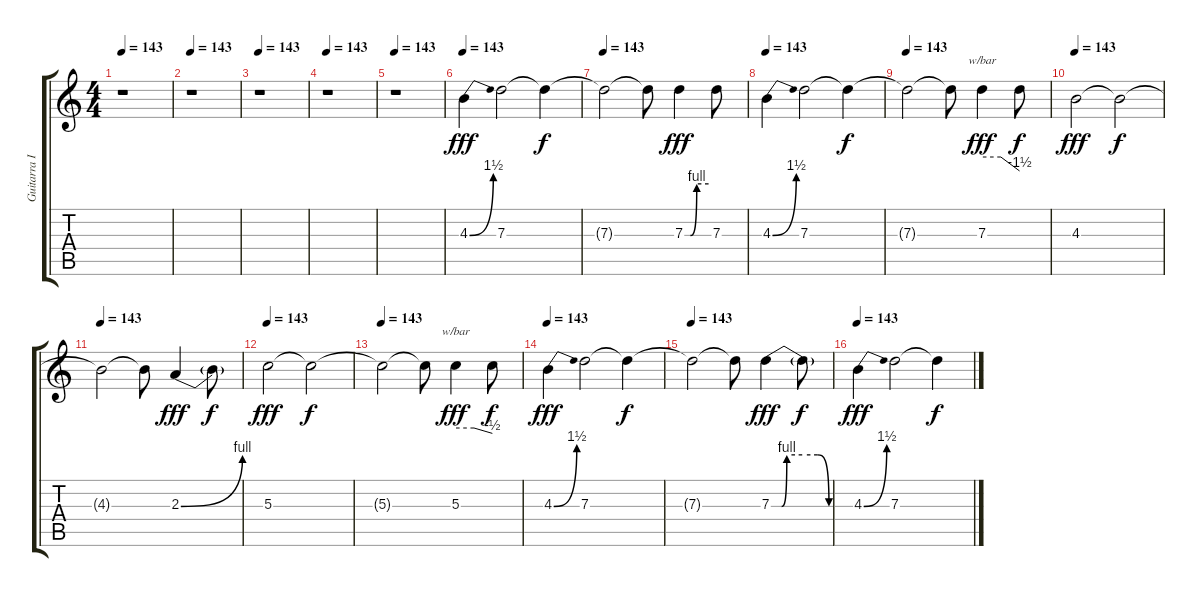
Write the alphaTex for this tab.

\track ("Guitarra III" "Guitarra I") {instrument electricguitarmuted}
\staff {score tabs}
\tuning (E4 B3 G3 D3 A2 E2) {hide}
\ts (4 4)
\tempo 143
\clef g2
\ks c
r.1{dy f} |
\tempo 143
r.1 |
\tempo 143
r.1 |
\tempo 143
r.1 |
\tempo 143
r.1 |
\tempo 143
4.3{be (bend 0 0 60 6)}.4{dy fff volume 13} 7.3.2 7.3{t}.4{dy f} |
\tempo 143
7.3{t}.2 7.3{t}.8 7.3{be (custom 0 0 14 0 30 4 60 4)}.4{dy fff} 7.3.8 |
\tempo 143
4.3{be (bend 0 0 60 6)}.4 7.3.2 7.3{t}.4{dy f} |
\tempo 143
7.3{t}.2 7.3{t}.8 7.3.4{tbe (custom default 0 0 30 0 60 -6) dy fff} 7.3{t}.8{dy f} |
\tempo 143
4.3.2{dy fff} 4.3{t}.2{dy f} |
\tempo 143
4.3{t}.2 4.3{t}.8 2.3{be (bend 0 0 60 4)}.4{dy fff} 2.3{t}.8{dy f} |
\tempo 143
5.3.2{dy fff} 5.3{t}.2{dy f} |
\tempo 143
5.3{t}.2 5.3{t}.8 5.3.4{tbe (custom default 0 0 30 0 60 -2) dy fff} 5.3{t}.8{dy f} |
\tempo 143
4.3{be (bend 0 0 60 6)}.4{dy fff} 7.3.2 7.3{t}.4{dy f} |
\tempo 143
7.3{t}.2 7.3{t}.8 7.3{be (custom 0 0 10 0 15 4 30 4 45 4 56 0 60 0)}.4{dy fff} 7.3{t}.8{dy f} |
\tempo 143
4.3{be (bend 0 0 60 6)}.4{dy fff} 7.3.2 7.3{t}.4{dy f}
